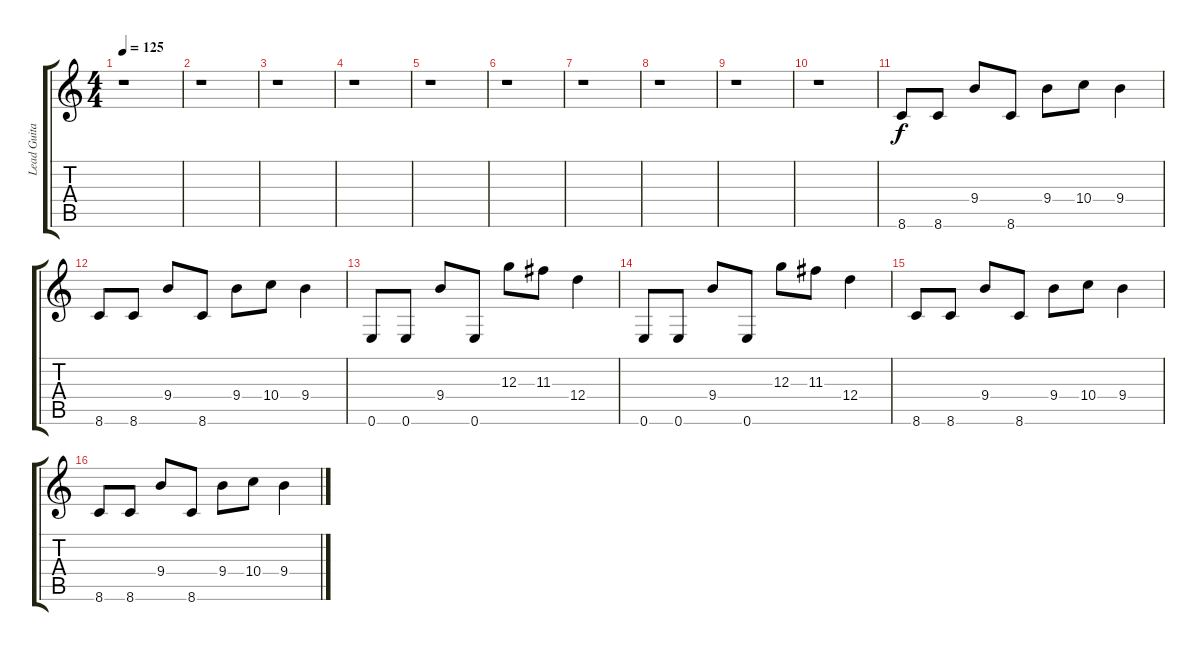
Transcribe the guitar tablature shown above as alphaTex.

\track ("Lead Guitar" "Lead Guita") {instrument distortionguitar}
\staff {score tabs}
\tuning (E4 B3 G3 D3 A2 E2) {hide}
\ts (4 4)
\tempo 125
\clef g2
\ks c
r.1{dy f} |
r.1 |
r.1 |
r.1 |
r.1 |
r.1 |
r.1 |
r.1 |
r.1 |
r.1 |
8.6.8 8.6.8 9.4.8 8.6.8 9.4.8 10.4.8 9.4.4 |
8.6.8 8.6.8 9.4.8 8.6.8 9.4.8 10.4.8 9.4.4 |
0.6.8 0.6.8 9.4.8 0.6.8 12.3.8 11.3.8 12.4.4 |
0.6.8 0.6.8 9.4.8 0.6.8 12.3.8 11.3.8 12.4.4 |
8.6.8 8.6.8 9.4.8 8.6.8 9.4.8 10.4.8 9.4.4 |
8.6.8 8.6.8 9.4.8 8.6.8 9.4.8 10.4.8 9.4.4
